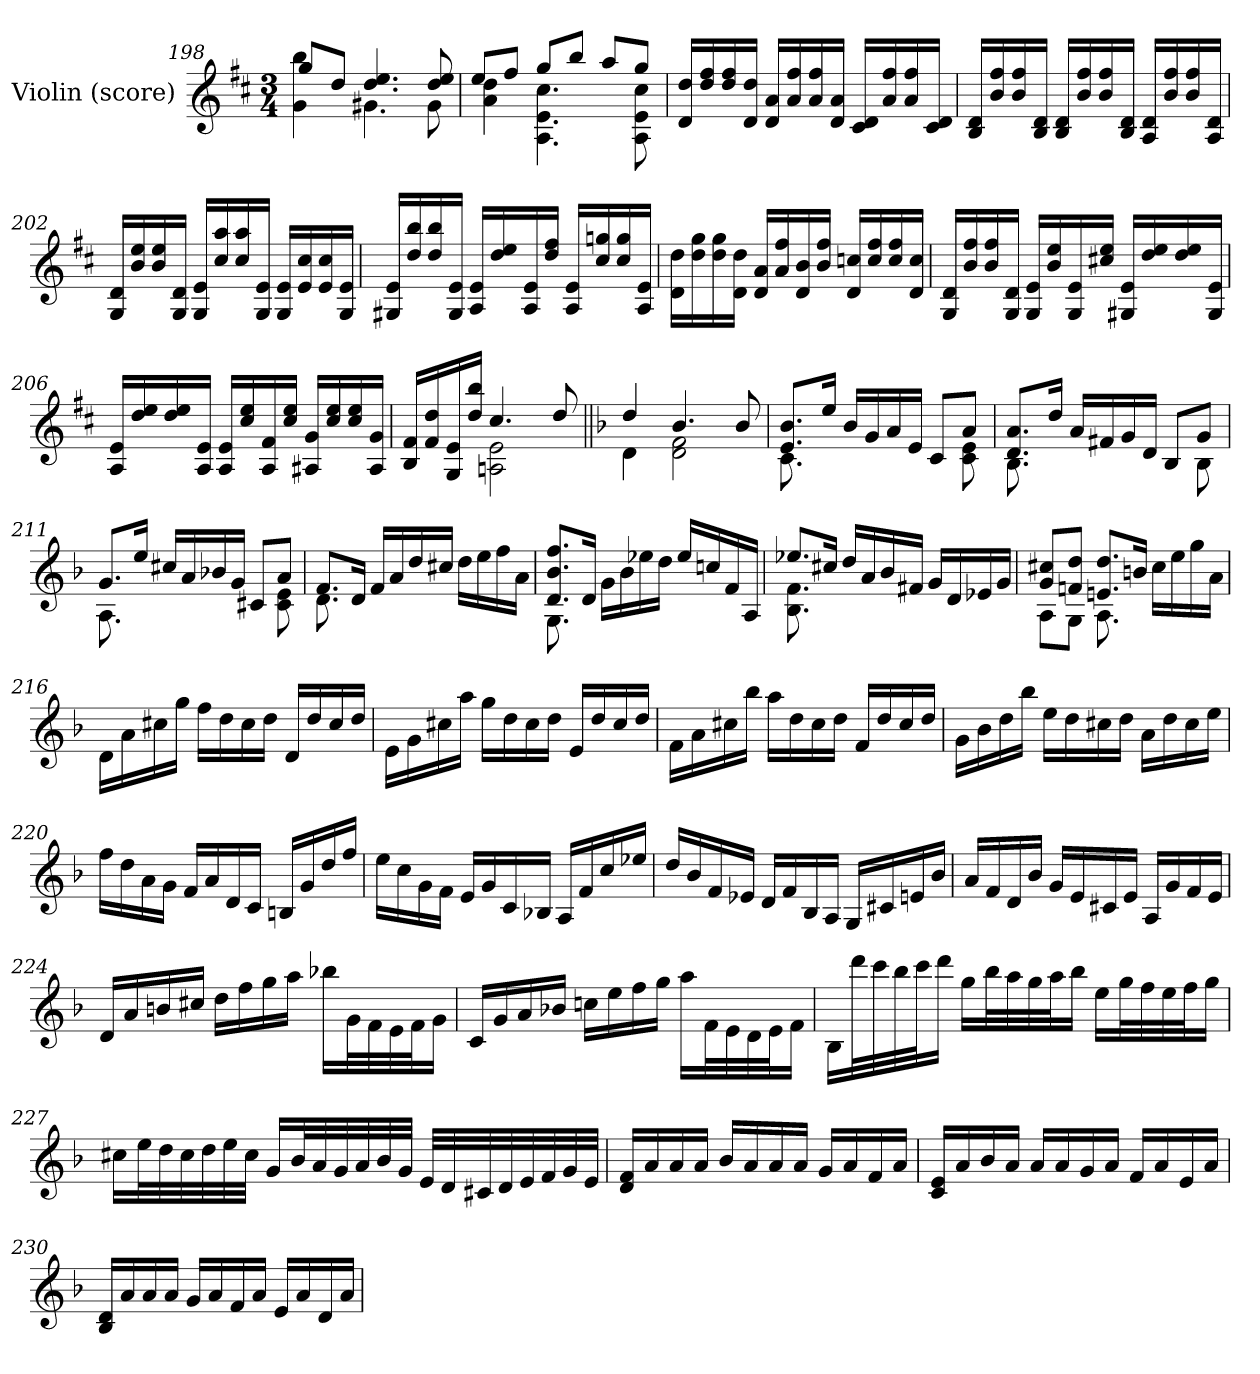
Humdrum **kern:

**kern
*part1
*staff1
*I"Violin (score)
*I'Vln
*clefG2
*k[f#c#]
*M3/4
=198
*^
8gg/L	4g\ 4bb\
8dd/J	.
4.dd/ 4.ee/	4.g#X\
8dd/ 8ee/	8g#\
=199	=199
8ee/L	4a\ 4dd\
8ff#/J	.
8gg/L	4.A\ 4.e\ 4.cc#\
8bb/J	.
8aa/L	.
8gg/J	8A\ 8e\ 8cc#\
*v	*v
=200
16d/ 16dd/LL
16dd/ 16ff#/
16dd/ 16ff#/
16d/ 16dd/JJ
16d/ 16a/LL
16a/ 16ff#/
16a/ 16ff#/
16d/ 16a/JJ
16c#/ 16d/LL
16a/ 16ff#/
16a/ 16ff#/
16c#/ 16d/JJ
=201
16B/ 16d/LL
16b/ 16ff#/
16b/ 16ff#/
16B/ 16d/JJ
16B/ 16d/LL
16b/ 16ff#/
16b/ 16ff#/
16B/ 16d/JJ
16A/ 16d/LL
16b/ 16ff#/
16b/ 16ff#/
16A/ 16d/JJ
=202
16G/ 16d/LL
16b/ 16ee/
16b/ 16ee/
16G/ 16d/JJ
16G/ 16e/LL
16cc#/ 16aa/
16cc#/ 16aa/
16G/ 16e/JJ
16G/ 16e/LL
16e/ 16cc#/
16e/ 16cc#/
16G/ 16e/JJ
=203
16G#X/ 16e/LL
16dd/ 16bb/
16dd/ 16bb/
16G#/ 16e/JJ
16A/ 16e/LL
16dd/ 16ee/
16A/ 16e/
16dd/ 16ff#/JJ
16A/ 16e/LL
16cc#/ 16ggn/
16cc#/ 16gg/
16A/ 16e/JJ
=204
16d\ 16dd\LL
16dd\ 16gg\
16dd\ 16gg\
16d\ 16dd\JJ
16d/ 16a/LL
16a/ 16ff#/
16d/ 16b/
16b/ 16ff#/JJ
16d/ 16ccn/LL
16cc/ 16ff#/
16cc/ 16ff#/
16d/ 16cc/JJ
=205
16G/ 16d/LL
16b/ 16ff#/
16b/ 16ff#/
16G/ 16d/JJ
16G/ 16e/LL
16b/ 16ee/
16G/ 16e/
16cc#X/ 16ee/JJ
16G#X/ 16e/LL
16dd/ 16ee/
16dd/ 16ee/
16G#/ 16e/JJ
=206
16A/ 16e/LL
16dd/ 16ee/
16dd/ 16ee/
16A/ 16e/JJ
16A/ 16e/LL
16cc#/ 16ee/
16A/ 16f#/
16cc#/ 16ee/JJ
16A#X/ 16g/LL
16cc#/ 16ee/
16cc#/ 16ee/
16A#/ 16g/JJ
=207
*^
16B/ 16f#/LL	4ryy
16f#/ 16dd/	.
16G/ 16e/	.
16dd/ 16bb/JJ	.
4.cc#/	2An\ 2e\
8dd/	.
=208||	=208||
*k[b-]	*
4dd/	4d\
4.b-/	2d\ 2f\
8b-/	.
=209	=209
8.e/ 8.b-/L	8.c\
16ee/Jk	4..ryy
16b-/LL	.
16g/	.
16a/	.
16e/JJ	.
8c/L	.
8a/J	8c\ 8e\
=210	=210
8.d/ 8.a/L	8.B-\
16dd/Jk	4..ryy
16a/LL	.
16f#X/	.
16g/	.
16d/JJ	.
8B-/L	.
8g/J	8B-\
=211	=211
8.g/L	8.A\
16ee/Jk	4..ryy
16cc#X/LL	.
16a/	.
16b-X/	.
16g/JJ	.
8c#X/L	.
8a/J	8c#\ 8e\
=212	=212
8.f/L	8.d\
16d/Jk	2ryy
16f/LL	.
16a/	.
16dd/	.
16cc#X/JJ	.
16dd\LL	.
16ee\	.
16ff\	.
16a\JJ	16ryy
=213	=213
8.d/ 8.b-/ 8.ff/L	8.G\
16d/Jk	2ryy
16g\LL	.
16b-\	.
16ee-X\	.
16dd\JJ	.
16ee-/LL	.
16ccn/	.
16f/	.
16A/JJ	16ryy
=214	=214
8.ee-X/L	8.B-\ 8.f\
16cc#X/Jk	2ryy
16dd/LL	.
16a/	.
16b-/	.
16f#X/JJ	.
16g/LL	.
16d/	.
16e-X/	.
16g/JJ	16ryy
=215	=215
8g/ 8cc#X/L	8A\L
8fn/ 8dd/J	8G\J
8.en/ 8.dd/L	8.A\
16bn/Jk	4ryy
16cc#\LL	.
16ee\	.
16gg\	.
16a\JJ	16ryy
*v	*v
=216
16d\LL
16a\
16cc#X\
16gg\JJ
16ff\LL
16dd\
16cc#\
16dd\JJ
16d/LL
16dd/
16cc#/
16dd/JJ
=217
16e\LL
16g\
16cc#X\
16aa\JJ
16gg\LL
16dd\
16cc#\
16dd\JJ
16e/LL
16dd/
16cc#/
16dd/JJ
=218
16f\LL
16a\
16cc#X\
16bb-\JJ
16aa\LL
16dd\
16cc#\
16dd\JJ
16f/LL
16dd/
16cc#/
16dd/JJ
=219
16g\LL
16b-\
16dd\
16bb-\JJ
16ee\LL
16dd\
16cc#X\
16dd\JJ
16a\LL
16dd\
16cc#\
16ee\JJ
=220
16ff\LL
16dd\
16a\
16g\JJ
16f/LL
16a/
16d/
16c/JJ
16Bn/LL
16g/
16dd/
16ff/JJ
=221
16ee\LL
16cc\
16g\
16f\JJ
16e/LL
16g/
16c/
16B-X/JJ
16A/LL
16f/
16cc/
16ee-X/JJ
=222
16dd/LL
16b-/
16f/
16e-X/JJ
16d/LL
16f/
16B-/
16A/JJ
16G/LL
16c#X/
16en/
16b-/JJ
=223
16a/LL
16f/
16d/
16b-/JJ
16g/LL
16e/
16c#X/
16e/JJ
16A/LL
16g/
16f/
16e/JJ
=224
16d/LL
16a/
16bn/
16cc#X/JJ
16dd\LL
16ff\
16gg\
16aa\JJ
16bb-X\LL
32g\L
32f\
32e\
32f\J
16g\JJ
=225
16c/LL
16g/
16a/
16b-X/JJ
16ccn\LL
16ee\
16ff\
16gg\JJ
16aa\LL
32f\L
32e\
32d\
32e\J
16f\JJ
=226
16B-\LL
32ddd\L
32ccc\
32bb-\
32ccc\J
16ddd\JJ
16gg\LL
32bb-\L
32aa\
32gg\
32aa\J
16bb-\JJ
16ee\LL
32gg\L
32ff\
32ee\
32ff\J
16gg\JJ
=227
16cc#X\LL
32ee\L
32dd\
32cc#\
32dd\
32ee\
32cc#\JJJ
16g/LL
32b-/L
32a/
32g/
32a/
32b-/
32g/JJJ
32e/LLL
32d/
32c#X/
32d/
32e/
32f/
32g/
32e/JJJ
=228
16d/ 16f/LL
16a/
16a/
16a/JJ
16b-/LL
16a/
16a/
16a/JJ
16g/LL
16a/
16f/
16a/JJ
=229
16c/ 16e/LL
16a/
16b-/
16a/JJ
16a/LL
16a/
16g/
16a/JJ
16f/LL
16a/
16e/
16a/JJ
=230
16B-/ 16d/LL
16a/
16a/
16a/JJ
16g/LL
16a/
16f/
16a/JJ
16e/LL
16a/
16d/
16a/JJ
=
*-
